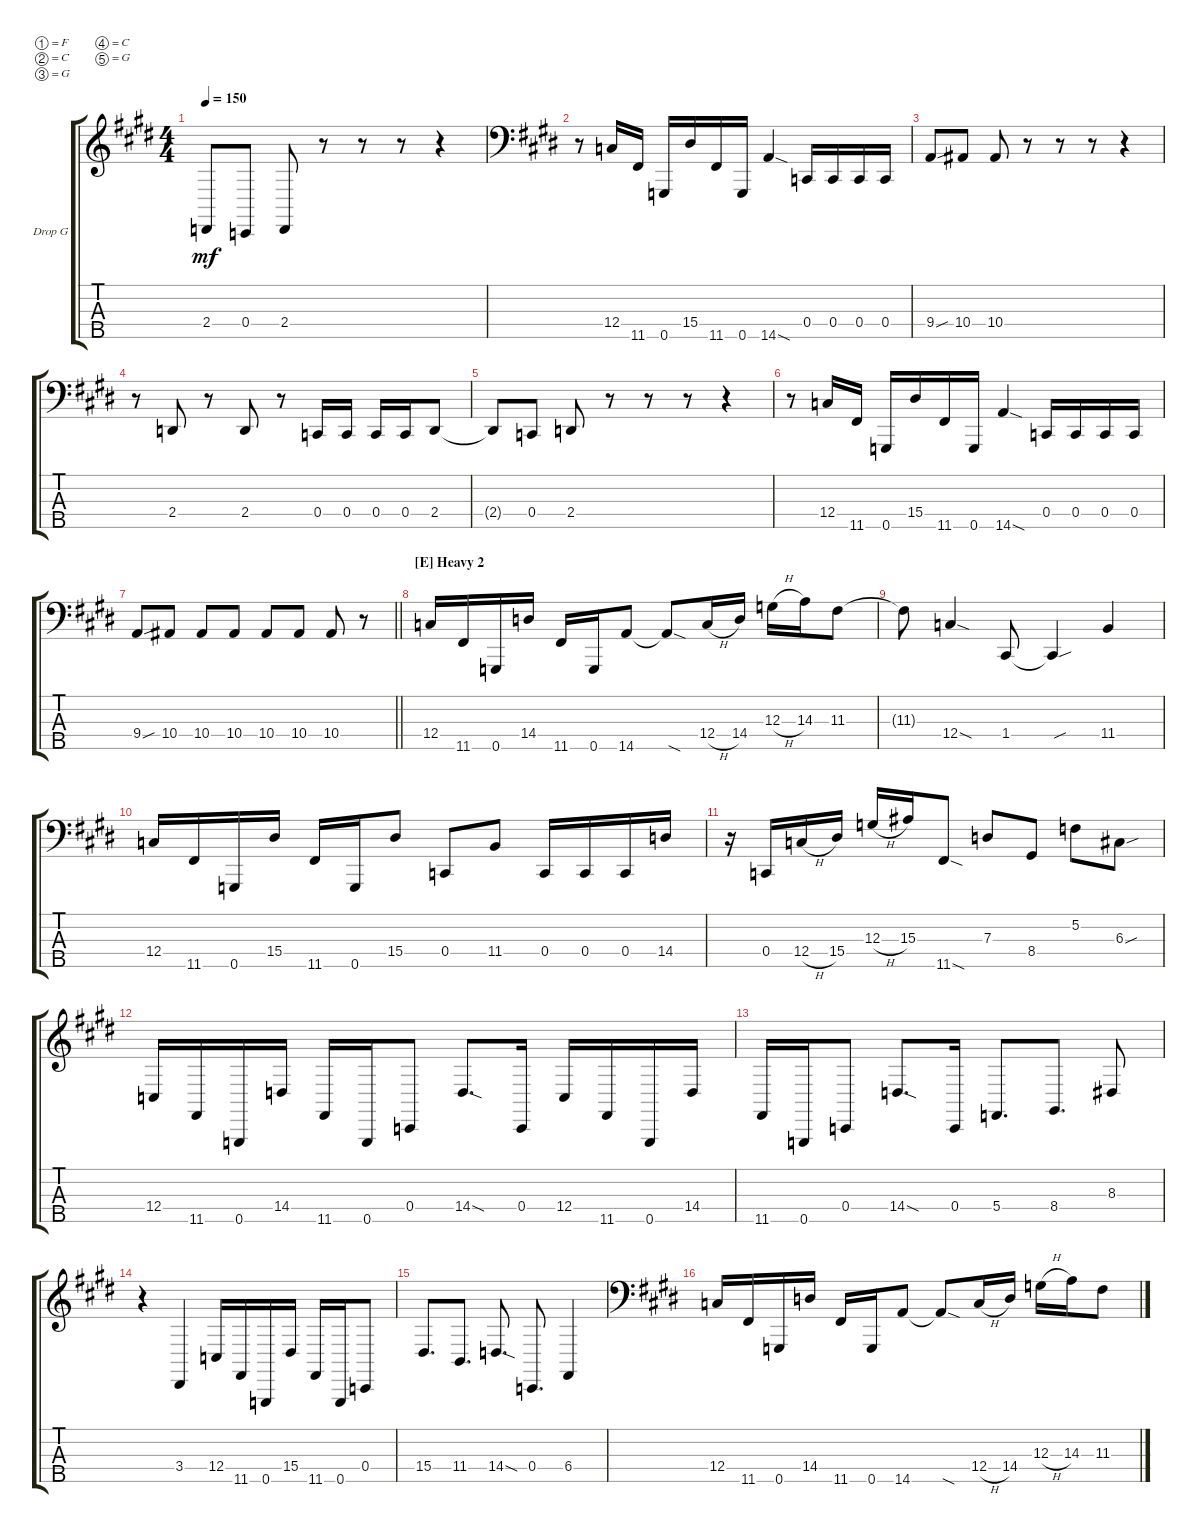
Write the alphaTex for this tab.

\bracketExtendMode groupsimilarinstruments
\firstSystemTrackNameOrientation horizontal
\otherSystemsTrackNameOrientation horizontal
\track ("Bass" "Drop G") {instrument electricbassfinger}
\staff {score tabs}
\tuning (F2 C2 G1 C1 G0)
\ts (4 4)
\tempo 150
\clef g2
\ks e
2.4.8{dy mf} 0.4.8 2.4.8 r.8 r.8 r.8 r.4 |
\clef f4
r.8 12.4.16 11.5.16 0.5.16 15.4.16 11.5.16 0.5.16 14.5{sod}.4 0.4.16 0.4.16 0.4.16 0.4.16 |
9.4{sou}.8 10.4.8 10.4.8 r.8 r.8 r.8 r.4 |
r.8 2.4.8 r.8 2.4.8 r.8 0.4.16 0.4.16 0.4.16 0.4.16 2.4.8 |
2.4{t}.8 0.4.8 2.4.8 r.8 r.8 r.8 r.4 |
r.8 12.4.16 11.5.16 0.5.16 15.4.16 11.5.16 0.5.16 14.5{sod}.4 0.4.16 0.4.16 0.4.16 0.4.16 |
\barLineRight lightlight
9.4{sou}.8 10.4.8 10.4.8 10.4.8 10.4.8 10.4.8 10.4.8 r.8 |
\section ("E" "Heavy 2")
12.4.16 11.5.16 0.5.16 14.4.16 11.5.16 0.5.16 14.5.8 14.5{sod t}.8 12.4{h}.16 14.4.16 12.3{h}.16 14.3.16 11.3.8 |
11.3{t}.8 12.4{sod}.4 1.4.8 1.4{sou t}.4 11.4.4 |
12.4.16 11.5.16 0.5.16 15.4.16 11.5.16 0.5.16 15.4.8 0.4.8 11.4.8 0.4.16 0.4.16 0.4.16 14.4.16 |
r.16 0.4.16 12.4{h}.16 15.4.16 12.3{h}.16 15.3.16 11.5{sod}.8 7.3.8 8.4.8 5.2.8 6.3{sou}.8 |
\clef g2
12.4.16 11.5.16 0.5.16 14.4.16 11.5.16 0.5.16 0.4.8 14.4{sod}.8{d} 0.4.16 12.4.16 11.5.16 0.5.16 14.4.16 |
11.5.16 0.5.16 0.4.8 14.4{sod}.8{d} 0.4.16 5.4.8{d} 8.4.8{d} 8.3.8 |
r.4 3.4.4 12.4.16 11.5.16 0.5.16 15.4.16 11.5.16 0.5.16 0.4.8 |
15.4.8{d} 11.4.8{d} 14.4{sod}.8{d} 0.4.8{d} 6.4.4 |
\clef f4
12.4.16 11.5.16 0.5.16 14.4.16 11.5.16 0.5.16 14.5.8 14.5{sod t}.8 12.4{h}.16 14.4.16 12.3{h}.16 14.3.16 11.3.8
